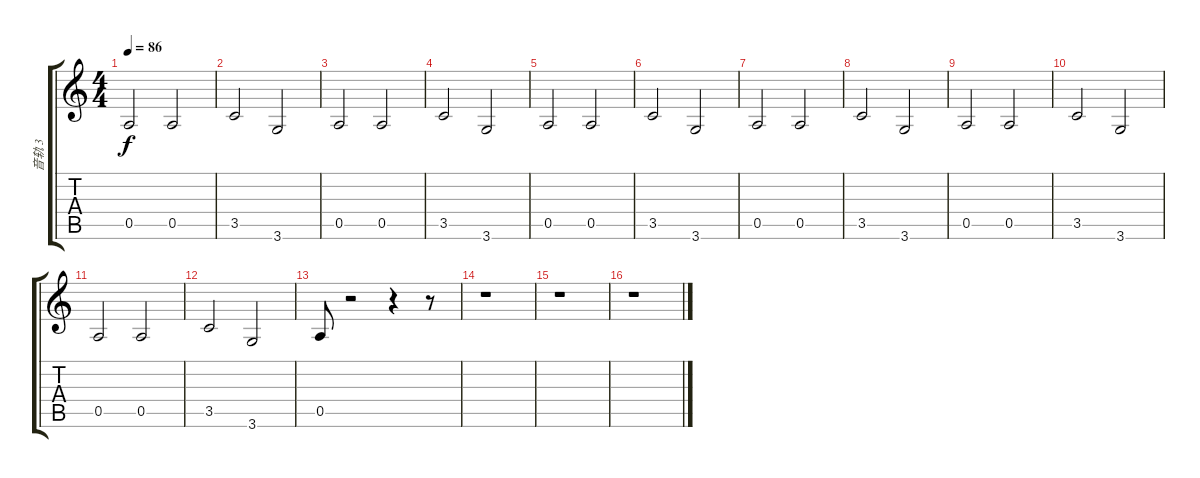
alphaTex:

\track ("音轨 3" "音轨 3") {instrument distortionguitar}
\staff {score tabs}
\tuning (E4 B3 G3 D3 A2 E2) {hide}
\ts (4 4)
\tempo 86
\clef g2
\ks c
0.5.2{dy f} 0.5.2 |
3.5.2 3.6.2 |
0.5.2 0.5.2 |
3.5.2 3.6.2 |
0.5.2 0.5.2 |
3.5.2 3.6.2 |
0.5.2 0.5.2 |
3.5.2 3.6.2 |
0.5.2 0.5.2 |
3.5.2 3.6.2 |
0.5.2 0.5.2 |
3.5.2 3.6.2 |
0.5.8 r.2 r.4 r.8 |
r.1 |
r.1 |
r.1
